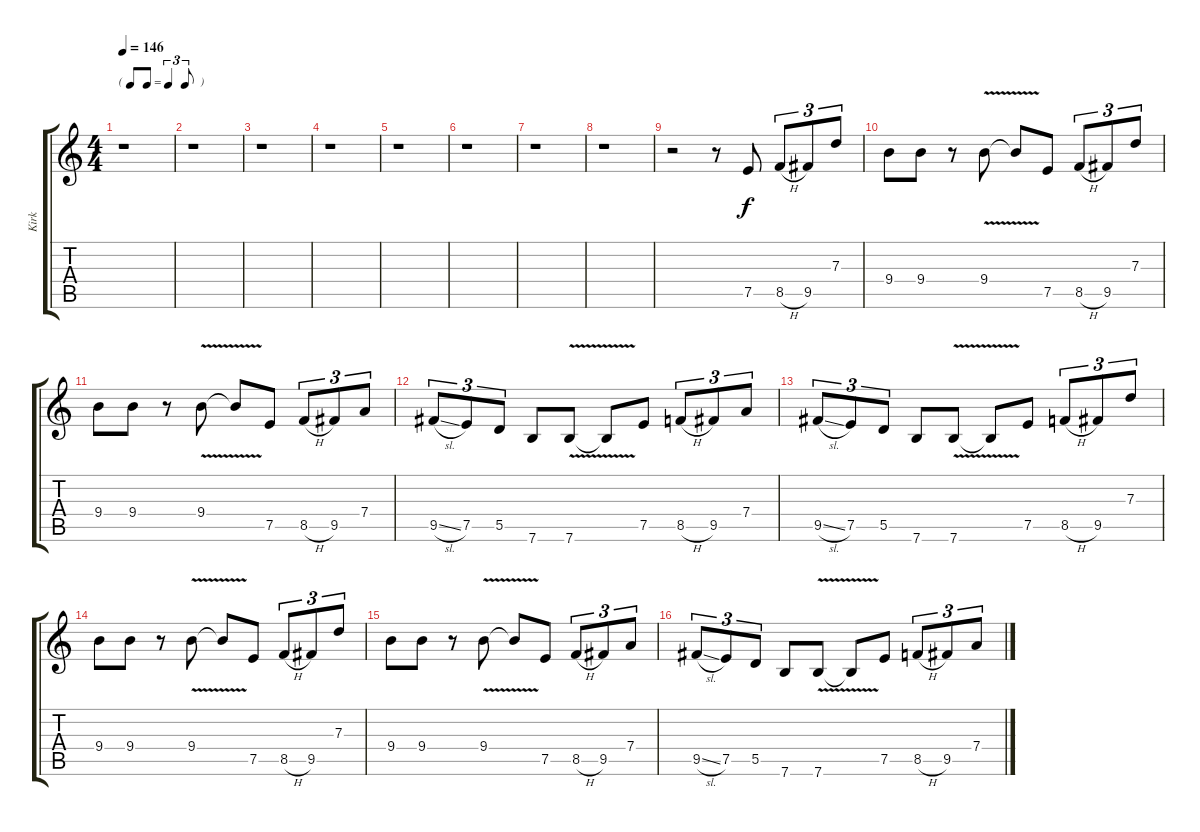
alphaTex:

\track ("Kirk" "Kirk") {mute instrument distortionguitar}
\staff {score tabs}
\tuning (E4 B3 G3 D3 A2 E2) {hide}
\ts (4 4)
\tf triplet8th
\tempo 146
\clef g2
\ks c
r.1{dy f instrument distortionguitar} |
r.1 |
r.1 |
r.1 |
r.1 |
r.1 |
r.1 |
r.1 |
r.2 r.8 7.5.8 8.5{h}.8{tu (3 2)} 9.5.8{tu (3 2)} 7.3.8{tu (3 2)} |
9.4.8 9.4.8 r.8 9.4{v}.8 9.4{t}.8 7.5.8 8.5{h}.8{tu (3 2)} 9.5.8{tu (3 2)} 7.3.8{tu (3 2)} |
9.4.8 9.4.8 r.8 9.4{v}.8 9.4{t}.8 7.5.8 8.5{h}.8{tu (3 2)} 9.5.8{tu (3 2)} 7.4.8{tu (3 2)} |
9.5{sl}.8{tu (3 2)} 7.5.8{tu (3 2)} 5.5.8{tu (3 2)} 7.6.8 7.6{v}.8 7.6{t}.8 7.5.8 8.5{h}.8{tu (3 2)} 9.5.8{tu (3 2)} 7.4.8{tu (3 2)} |
9.5{sl}.8{tu (3 2)} 7.5.8{tu (3 2)} 5.5.8{tu (3 2)} 7.6.8 7.6{v}.8 7.6{t}.8 7.5.8 8.5{h}.8{tu (3 2)} 9.5.8{tu (3 2)} 7.3.8{tu (3 2)} |
9.4.8 9.4.8 r.8 9.4{v}.8 9.4{t}.8 7.5.8 8.5{h}.8{tu (3 2)} 9.5.8{tu (3 2)} 7.3.8{tu (3 2)} |
9.4.8 9.4.8 r.8 9.4{v}.8 9.4{t}.8 7.5.8 8.5{h}.8{tu (3 2)} 9.5.8{tu (3 2)} 7.4.8{tu (3 2)} |
9.5{sl}.8{tu (3 2)} 7.5.8{tu (3 2)} 5.5.8{tu (3 2)} 7.6.8 7.6{v}.8 7.6{t}.8 7.5.8 8.5{h}.8{tu (3 2)} 9.5.8{tu (3 2)} 7.4.8{tu (3 2)}
